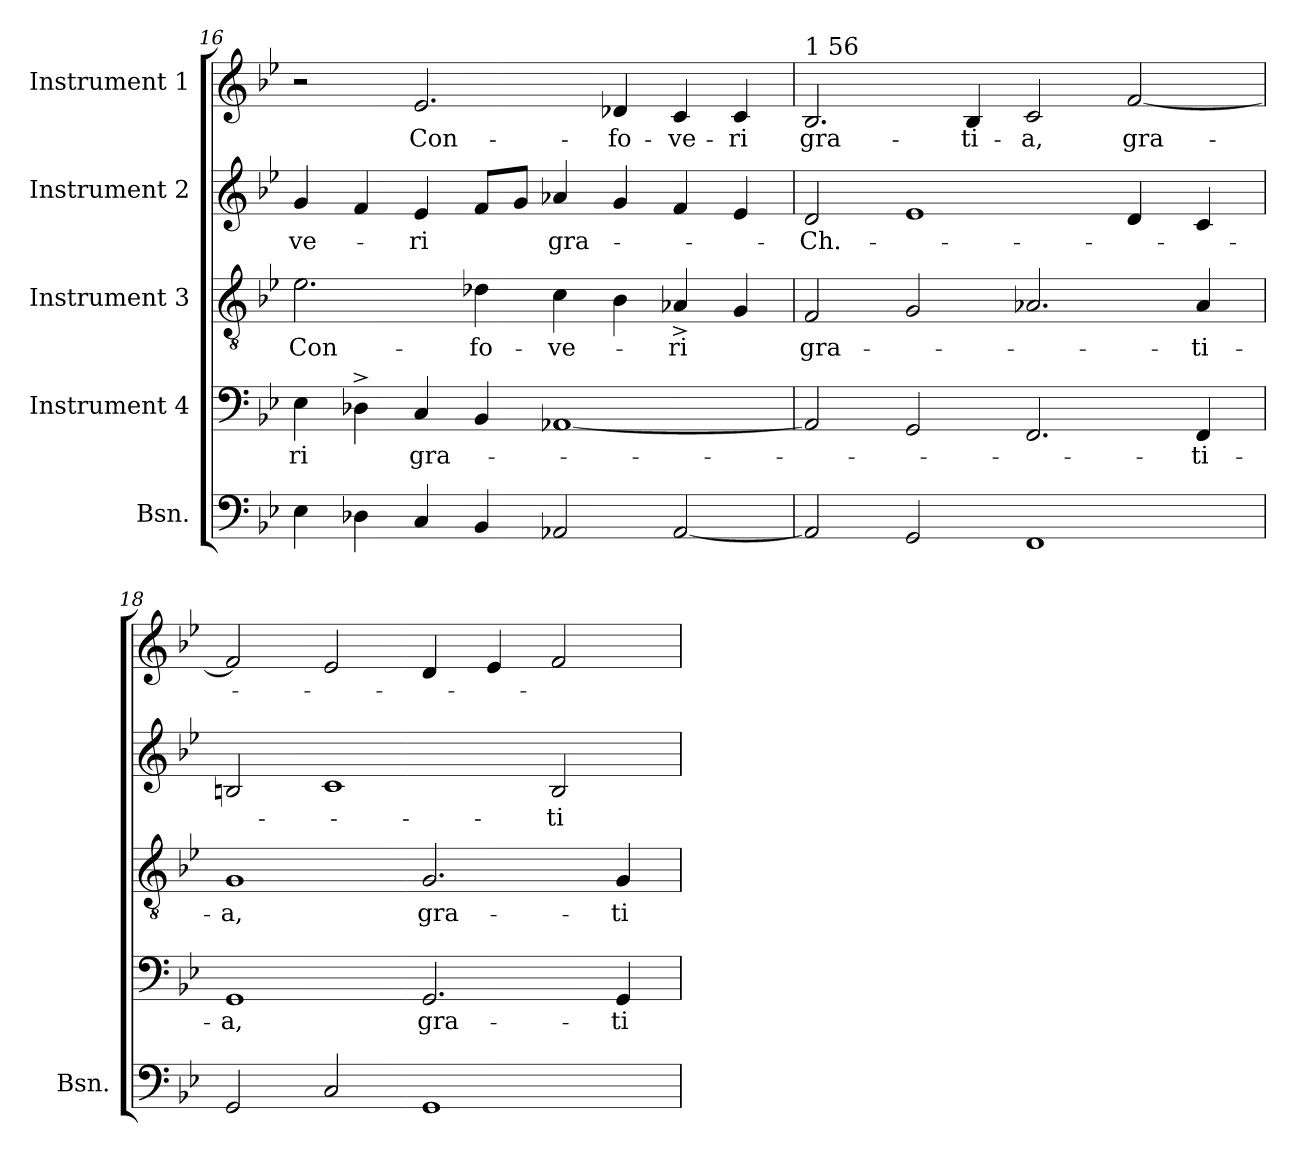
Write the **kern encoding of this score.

**kern	**kern	**text	**kern	**text	**kern	**text	**kern	**text
*part5	*part4	*part4	*part3	*part3	*part2	*part2	*part1	*part1
*staff5	*staff4	*staff4	*staff3	*staff3	*staff2	*staff2	*staff1	*staff1
*I"Bsn.	*I"Instrument 4	*	*I"Instrument 3	*	*I"Instrument 2	*	*I"Instrument 1	*
*I'Bsn.	*	*	*	*	*	*	*	*
*clefF4	*clefF4	*	*clefGv2	*	*clefG2	*	*clefG2	*
*k[b-e-]	*k[b-e-]	*	*k[b-e-]	*	*k[b-e-]	*	*k[b-e-]	*
*B-:	*B-:	*	*B-:	*	*B-:	*	*B-:	*
=16	=16	=16	=16	=16	=16	=16	=16	=16
!	!	!LO:LY:b:cj	!	!LO:LY:b:cj	!	!LO:LY:b:cj	!	!
4E-\	4E-\	-ri	2.e-\	Con-	4g/	-ve-	2r	.
4D-X\	4D-X^<\	.	.	.	4f/	.	.	.
!	!	!LO:LY:b:cj	!	!	!	!LO:LY:b:cj	!	!LO:LY:b:cj
4C/	4C/	gra-	.	.	4e-/	-ri	2.e-/	Con-
!	!	!	!	!LO:LY:b:cj	!	!	!	!
4BB-/	4BB-/	.	4d-X\	-fo-	8f/L	.	.	.
.	.	.	.	.	8g/J	.	.	.
!	!	!	!	!LO:LY:b:cj	!	!LO:LY:b:cj	!	!
2AA-X/	[>1AA-X	.	4c\	-ve-	4a-X/	gra-	.	.
!	!	!	!	!	!	!	!	!LO:LY:b:cj
.	.	.	4B-\	.	4g/	.	4d-X/	-fo-
!	!	!	!	!LO:LY:b:cj	!	!	!	!LO:LY:b:cj
[>2AA-/	.	.	4A-X^>/	-ri	4f/	.	4c/	-ve-
!	!	!	!	!	!	!	!	!LO:LY:b:cj
.	.	.	4G/	.	4e-/	.	4c/	-ri
!!LO:LB:g=z
=17	=17	=17	=17	=17	=17	=17	=17	=17
!	!	!	!	!	!	!	!LO:TX:a:t=1 56	!
!	!	!	!	!LO:LY:b:cj	!	!LO:LY:b:rj	!	!LO:LY:b:cj
*	*^	*	*	*	*	*	*	*
2AA-/]	2AA-/]	64ryy	.	2F/	gra-	2d/	-Ch.-	2.B-/	gra-
.	.	1ryy	.	.	.	.	.	.	.
2GG/	2GG/	.	.	2G/	.	1e-	.	.	.
!	!	!	!	!	!	!	!	!	!LO:LY:b:cj
.	.	.	.	.	.	.	.	4B-/	-ti-
!	!	!	!	!	!	!	!	!	!LO:LY:b:cj
1FF	2.FF/	.	.	2.A-X/	.	.	.	2c/	-a,
.	.	2ryy	.	.	.	.	.	.	.
!	!	!	!	!	!	!	!	!	!LO:LY:b:cj
.	.	.	.	.	.	4d/	.	[<2f/	gra-
.	.	4ryy	.	.	.	.	.	.	.
!	!	!	!LO:LY:b:cj	!	!LO:LY:b:cj	!	!	!	!
.	4FF/	.	-ti-	4A-/	-ti-	4c/	.	.	.
.	.	8...ryy	.	.	.	.	.	.	.
=18	=18	=18	=18	=18	=18	=18	=18	=18	=18
!	!	!	!LO:LY:b:cj	!	!LO:LY:b:cj	!	!	!	!
*	*v	*v	*	*	*	*	*	*	*
2GG/	1GG	-a,	1G	-a,	2Bn/	.	2f/]	.
2C/	.	.	.	.	1c	.	2e-/	.
!	!	!LO:LY:b:cj	!	!LO:LY:b:cj	!	!	!	!
1GG	2.GG/	gra-	2.G/	gra-	.	.	4d/	.
.	.	.	.	.	.	.	4e-/	.
!	!	!	!	!	!	!LO:LY:b:cj	!	!
.	.	.	.	.	2B/	-ti-	2f/	.
!	!	!LO:LY:b:cj	!	!LO:LY:b:cj	!	!	!	!
.	4GG/	-ti-	4G/	-ti-	.	.	.	.
=	=	=	=	=	=	=	=	=
*-	*-	*-	*-	*-	*-	*-	*-	*-
